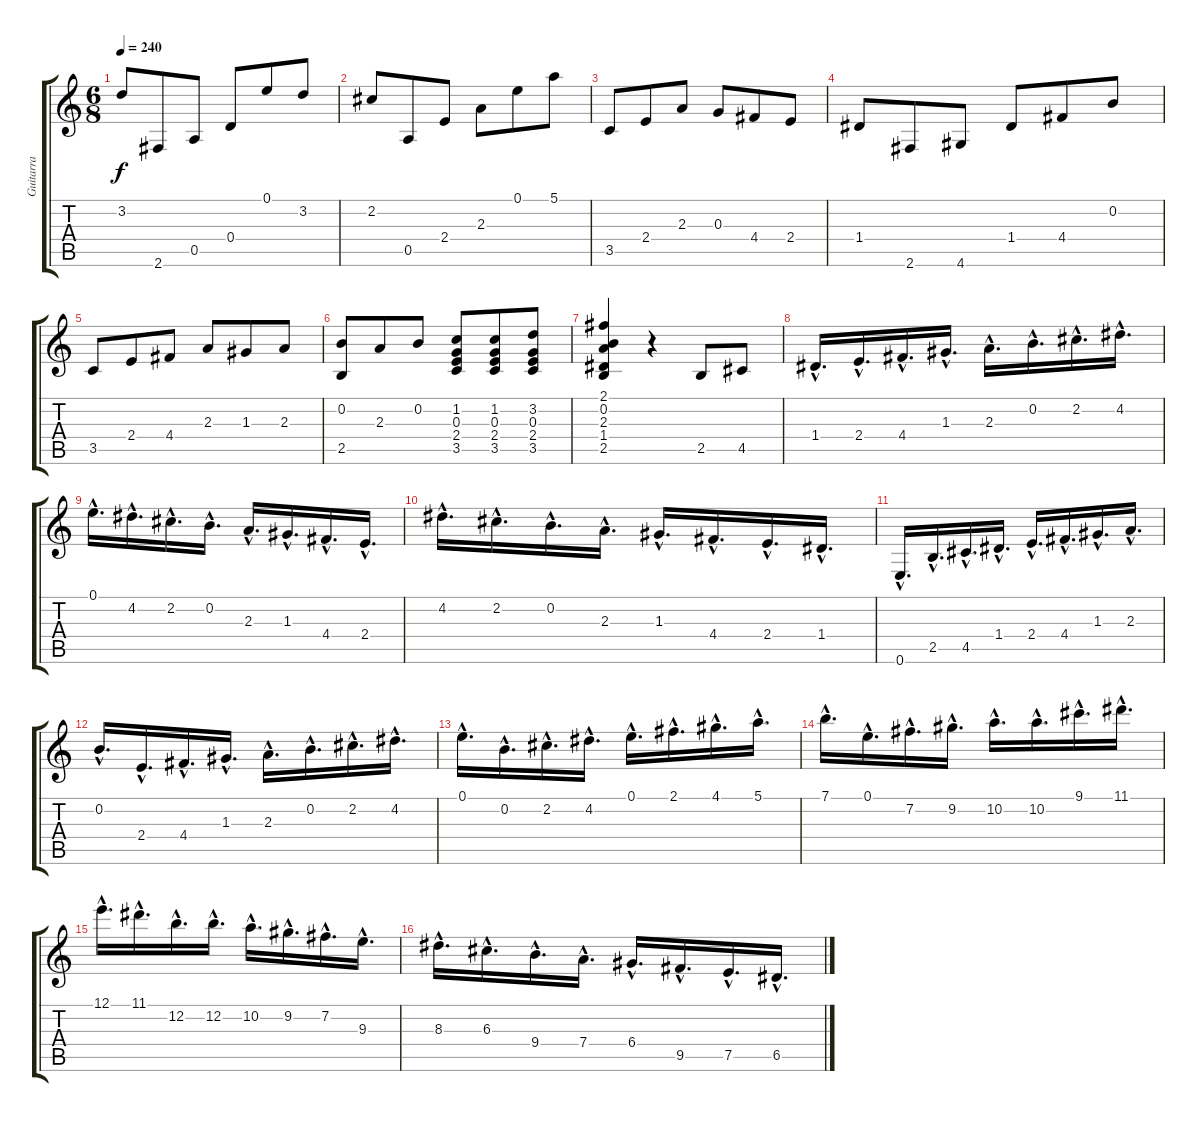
\track ("Guitarra       " "Guitarra  ") {instrument acousticguitarnylon}
\staff {score tabs}
\tuning (E4 B3 G3 D3 A2 E2) {hide}
\ts (6 8)
\tempo 240
\clef g2
\ks c
3.2.8{dy f} 2.6.8 0.5.8 0.4.8 0.1.8 3.2.8 |
2.2.8 0.5.8 2.4.8 2.3.8 0.1.8 5.1.8 |
3.5.8 2.4.8 2.3.8 0.3.8 4.4.8 2.4.8 |
1.4.8 2.6.8 4.6.8 1.4.8 4.4.8 0.2.8 |
3.5.8 2.4.8 4.4.8 2.3.8 1.3.8 2.3.8 |
(0.2 2.5).8 2.3.8 0.2.8 (1.2 0.3 2.4 3.5).8 (1.2 0.3 2.4 3.5).8 (3.2 0.3 2.4 3.5).8 |
(2.1 0.2 2.3 1.4 2.5).4 r.4 2.5.8 4.5.8 |
1.4{hac}.16{d} 2.4{hac}.16{d} 4.4{hac}.16{d} 1.3{hac}.16{d} 2.3{hac}.16{d} 0.2{hac}.16{d} 2.2{hac}.16{d} 4.2{hac}.16{d} |
0.1{hac}.16{d} 4.2{hac}.16{d} 2.2{hac}.16{d} 0.2{hac}.16{d} 2.3{hac}.16{d} 1.3{hac}.16{d} 4.4{hac}.16{d} 2.4{hac}.16{d} |
4.2{hac}.16{d} 2.2{hac}.16{d} 0.2{hac}.16{d} 2.3{hac}.16{d} 1.3{hac}.16{d} 4.4{hac}.16{d} 2.4{hac}.16{d} 1.4{hac}.16{d} |
0.6{hac}.16{d} 2.5{hac}.16{d} 4.5{hac}.16{d} 1.4{hac}.16{d} 2.4{hac}.16{d} 4.4{hac}.16{d} 1.3{hac}.16{d} 2.3{hac}.16{d} |
0.2{hac}.16{d} 2.4{hac}.16{d} 4.4{hac}.16{d} 1.3{hac}.16{d} 2.3{hac}.16{d} 0.2{hac}.16{d} 2.2{hac}.16{d} 4.2{hac}.16{d} |
0.1{hac}.16{d} 0.2{hac}.16{d} 2.2{hac}.16{d} 4.2{hac}.16{d} 0.1{hac}.16{d} 2.1{hac}.16{d} 4.1{hac}.16{d} 5.1{hac}.16{d} |
7.1{hac}.16{d} 0.1{hac}.16{d} 7.2{hac}.16{d} 9.2{hac}.16{d} 10.2{hac}.16{d} 10.2{hac}.16{d} 9.1{hac}.16{d} 11.1{hac}.16{d} |
12.1{hac}.16{d} 11.1{hac}.16{d} 12.2{hac}.16{d} 12.2{hac}.16{d} 10.2{hac}.16{d} 9.2{hac}.16{d} 7.2{hac}.16{d} 9.3{hac}.16{d} |
8.3{hac}.16{d} 6.3{hac}.16{d} 9.4{hac}.16{d} 7.4{hac}.16{d} 6.4{hac}.16{d} 9.5{hac}.16{d} 7.5{hac}.16{d} 6.5{hac}.16{d}
